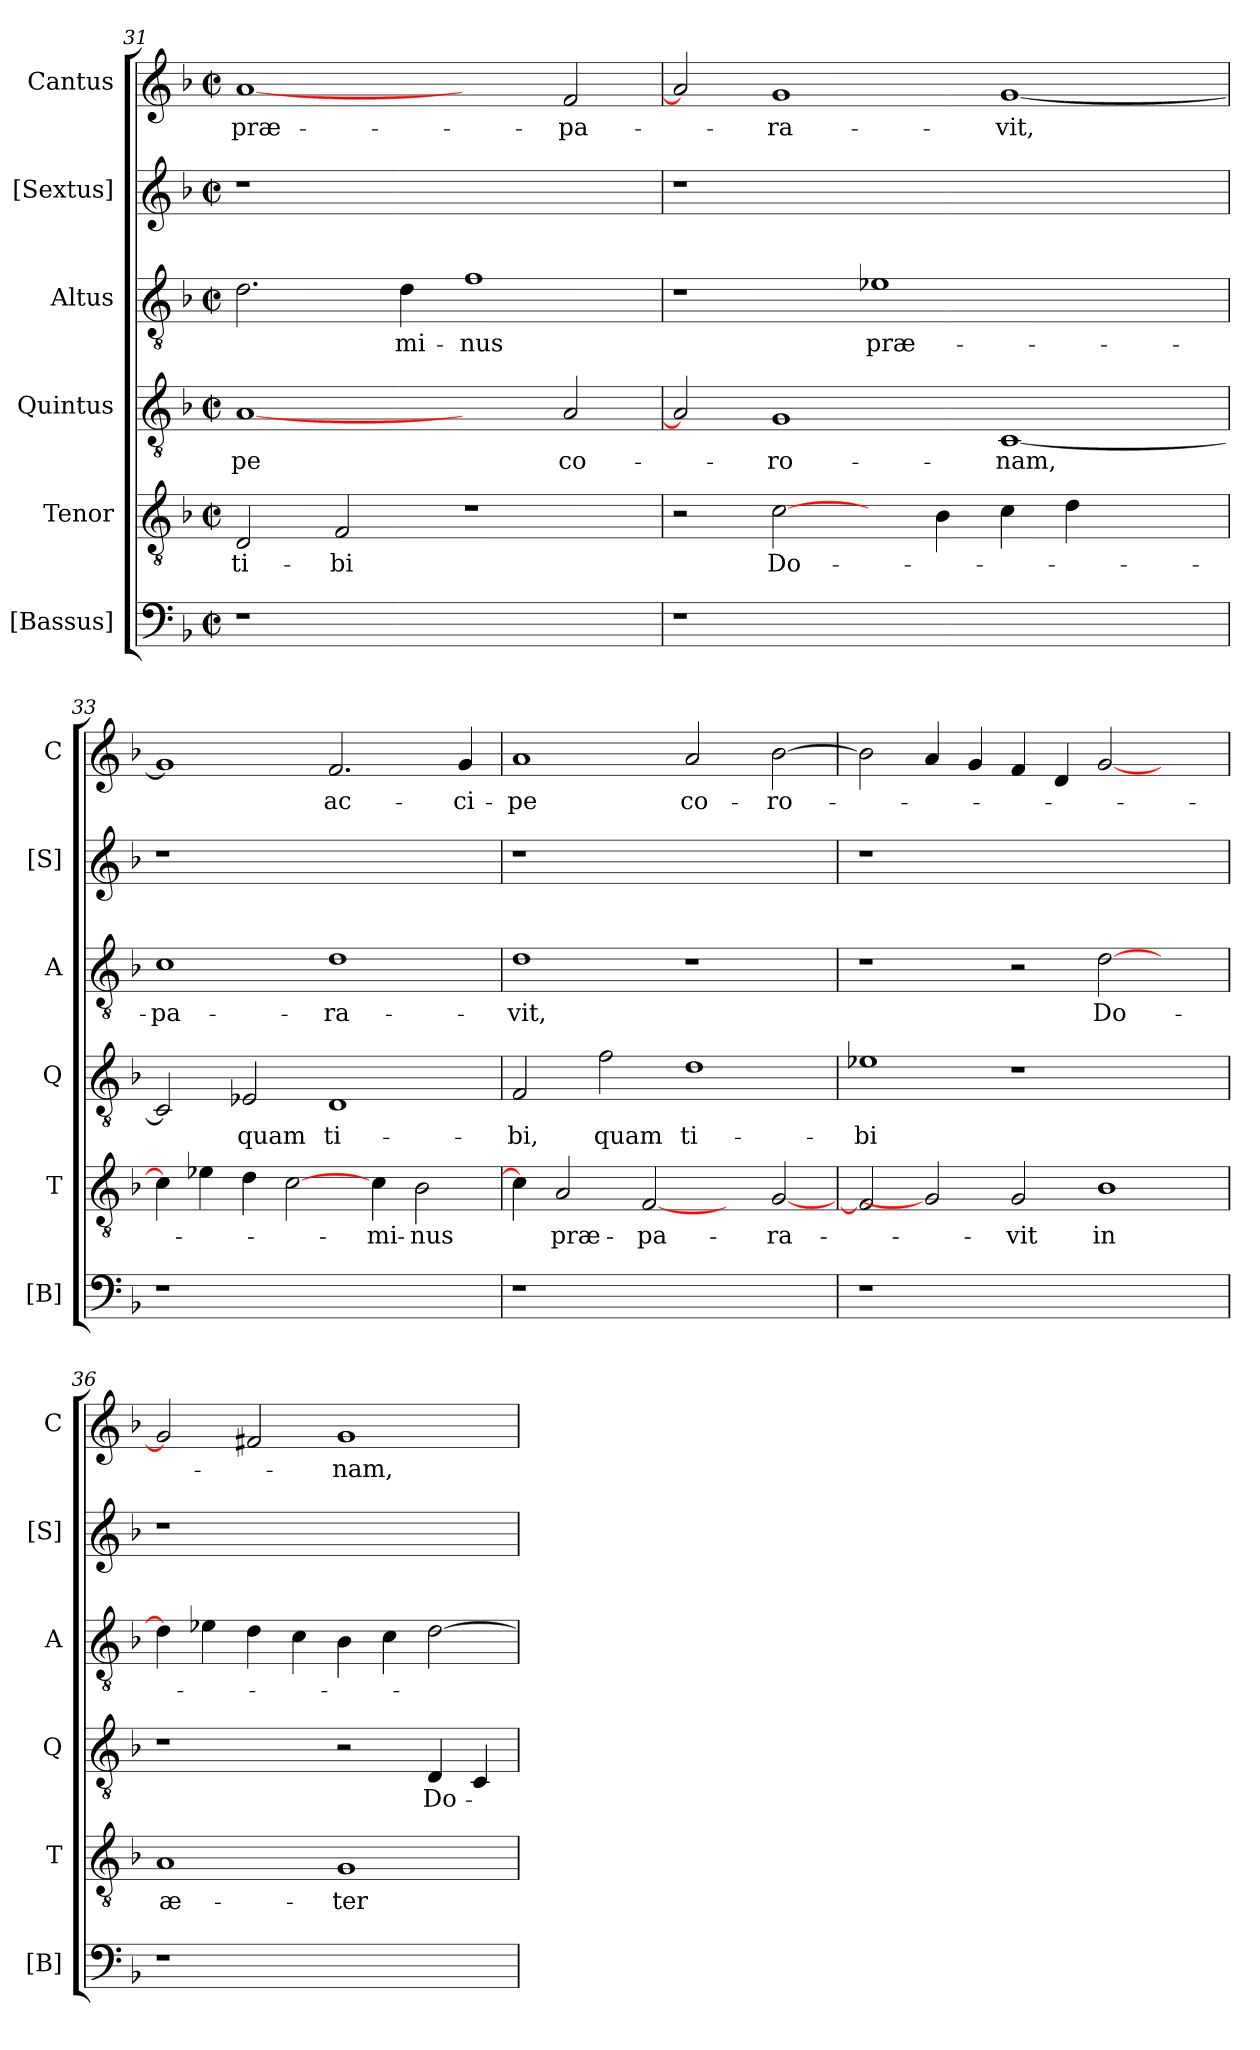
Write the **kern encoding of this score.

**kern	**kern	**text	**kern	**text	**kern	**text	**kern	**kern	**text
*part6	*part5	*part5	*part4	*part4	*part3	*part3	*part2	*part1	*part1
*staff6	*staff5	*staff5	*staff4	*staff4	*staff3	*staff3	*staff2	*staff1	*staff1
*I"[Bassus]	*I"Tenor	*	*I"Quintus	*	*I"Altus	*	*I"[Sextus]	*I"Cantus	*
*I'[B]	*I'T	*	*I'Q	*	*I'A	*	*I'[S]	*I'C	*
*clefF4	*clefGv2	*	*clefGv2	*	*clefGv2	*	*clefG2	*clefG2	*
*k[b-]	*k[b-]	*	*k[b-]	*	*k[b-]	*	*k[b-]	*k[b-]	*
*F:	*F:	*	*F:	*	*F:	*	*F:	*F:	*
*M2/2	*M2/2	*	*M2/2	*	*M2/2	*	*M2/2	*M2/2	*
*met(c|)	*met(c|)	*	*met(c|)	*	*met(c|)	*	*met(c|)	*met(c|)	*
=31	=31	=31	=31	=31	=31	=31	=31	=31	=31
1r	2D/	ti-	[1A/	-pe	2.d\	.	1r	[1a/	præ-
.	2F/	-bi	.	.	.	.	.	.	.
.	.	.	.	.	4d\	-mi-	.	.	.
1ryy	1r	.	2ryy	.	1f\	-nus	1ryy	2ryy	.
.	.	.	2A/	co-	.	.	.	2f/	-pa-
=32	=32	=32	=32	=32	=32	=32	=32	=32	=32
1r	2r	.	2A/]	.	1r	.	1r	2a/]	.
.	[2c\	Do-	1G/	-ro-	.	.	.	1g/	-ra-
1ryy	4ryy	.	.	.	1e-X\	præ-	1ryy	.	.
.	4B-\	.	.	.	.	.	.	.	.
.	4c\	.	[1C/	-nam,	.	.	.	[1g/	-vit,
.	4d\	.	.	.	.	.	.	.	.
2ryy	2ryy	.	.	.	2ryy	.	2ryy	.	.
=33	=33	=33	=33	=33	=33	=33	=33	=33	=33
1r	4c\]	.	2C/]	.	1c\	-pa-	1r	1g/]	.
.	4e-X\	.	.	.	.	.	.	.	.
.	4d\	.	2E-X/	quam	.	.	.	.	.
.	[2c\	.	.	.	.	.	.	.	.
1ryy	.	.	1D/	ti-	1d\	-ra-	1ryy	2.f/	ac-
.	4c\	-mi-	.	.	.	.	.	.	.
.	2B-\	-nus	.	.	.	.	.	.	.
.	.	.	.	.	.	.	.	4g/	-ci-
=34	=34	=34	=34	=34	=34	=34	=34	=34	=34
1r	4c\]	.	2F/	-bi,	1d\	-vit,	1r	1a/	-pe
.	2A/	præ-	.	.	.	.	.	.	.
.	.	.	2f\	quam	.	.	.	.	.
.	[2F/	-pa-	.	.	.	.	.	.	.
1ryy	.	.	1d\	ti-	1r	.	1ryy	2a/	co-
.	4ryy	.	.	.	.	.	.	.	.
.	[2G/	-ra-	.	.	.	.	.	[2b-\	-ro-
=35	=35	=35	=35	=35	=35	=35	=35	=35	=35
1r	2F/]	.	1e-X\	-bi	1r	.	1r	2b-\]	.
.	2G/]	.	.	.	.	.	.	4a/	.
.	.	.	.	.	.	.	.	4g/	.
1ryy	2G/	-vit	1r	.	2r	.	1ryy	4f/	.
.	.	.	.	.	.	.	.	4d/	.
.	1B-\	in	.	.	[2d\	Do-	.	[2g/	.
2ryy	.	.	2ryy	.	2ryy	.	2ryy	2ryy	.
=36	=36	=36	=36	=36	=36	=36	=36	=36	=36
1r	1A/	æ-	1r	.	4d\]	.	1r	2g/]	.
.	.	.	.	.	4e-X\	.	.	.	.
.	.	.	.	.	4d\	.	.	2f#X/	.
.	.	.	.	.	4c\	.	.	.	.
1ryy	1G/	-ter-	2r	.	4B-\	.	1ryy	1g/	-nam,
.	.	.	.	.	4c\	.	.	.	.
.	.	.	4D/	Do-	[2d\	.	.	.	.
.	.	.	4C/	.	.	.	.	.	.
=	=	=	=	=	=	=	=	=	=
*-	*-	*-	*-	*-	*-	*-	*-	*-	*-
